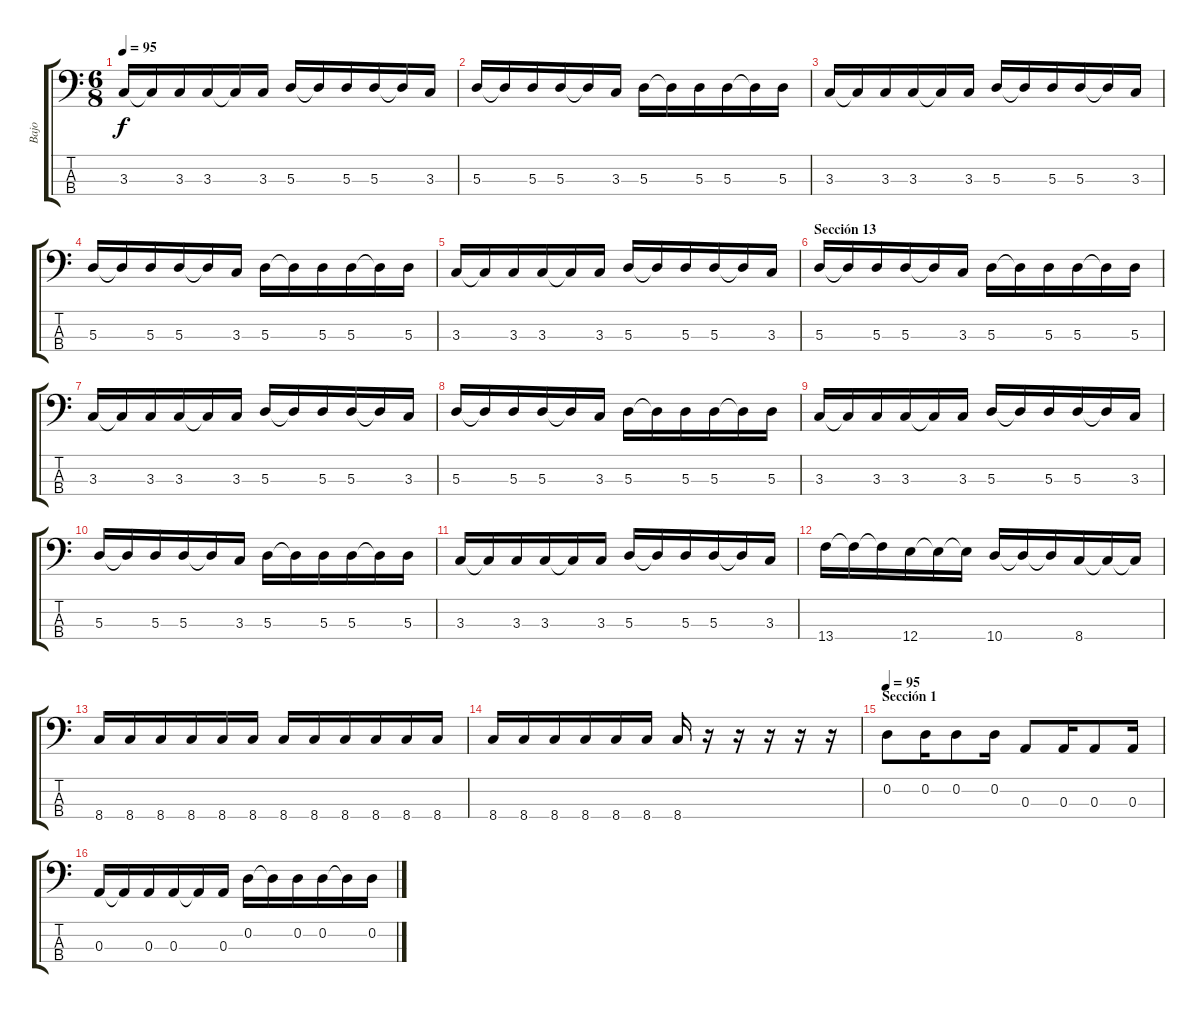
\track ("Bajo" "Bajo") {instrument electricbassfinger}
\staff {score tabs}
\tuning (G2 D2 A1 E1) {hide}
\ts (6 8)
\tempo 95
\clef f4
\ks c
3.3.16{dy f} 3.3{t}.16 3.3.16 3.3.16 3.3{t}.16 3.3.16 5.3.16 5.3{t}.16 5.3.16 5.3.16 5.3{t}.16 3.3.16 |
5.3.16 5.3{t}.16 5.3.16 5.3.16 5.3{t}.16 3.3.16 5.3.16 5.3{t}.16 5.3.16 5.3.16 5.3{t}.16 5.3.16 |
3.3.16 3.3{t}.16 3.3.16 3.3.16 3.3{t}.16 3.3.16 5.3.16 5.3{t}.16 5.3.16 5.3.16 5.3{t}.16 3.3.16 |
5.3.16 5.3{t}.16 5.3.16 5.3.16 5.3{t}.16 3.3.16 5.3.16 5.3{t}.16 5.3.16 5.3.16 5.3{t}.16 5.3.16 |
3.3.16 3.3{t}.16 3.3.16 3.3.16 3.3{t}.16 3.3.16 5.3.16 5.3{t}.16 5.3.16 5.3.16 5.3{t}.16 3.3.16 |
\section ("" "Sección 13")
5.3.16 5.3{t}.16 5.3.16 5.3.16 5.3{t}.16 3.3.16 5.3.16 5.3{t}.16 5.3.16 5.3.16 5.3{t}.16 5.3.16 |
3.3.16 3.3{t}.16 3.3.16 3.3.16 3.3{t}.16 3.3.16 5.3.16 5.3{t}.16 5.3.16 5.3.16 5.3{t}.16 3.3.16 |
5.3.16 5.3{t}.16 5.3.16 5.3.16 5.3{t}.16 3.3.16 5.3.16 5.3{t}.16 5.3.16 5.3.16 5.3{t}.16 5.3.16 |
3.3.16 3.3{t}.16 3.3.16 3.3.16 3.3{t}.16 3.3.16 5.3.16 5.3{t}.16 5.3.16 5.3.16 5.3{t}.16 3.3.16 |
5.3.16 5.3{t}.16 5.3.16 5.3.16 5.3{t}.16 3.3.16 5.3.16 5.3{t}.16 5.3.16 5.3.16 5.3{t}.16 5.3.16 |
3.3.16 3.3{t}.16 3.3.16 3.3.16 3.3{t}.16 3.3.16 5.3.16 5.3{t}.16 5.3.16 5.3.16 5.3{t}.16 3.3.16 |
13.4.16 13.4{t}.16 13.4{t}.16 12.4.16 12.4{t}.16 12.4{t}.16 10.4.16 10.4{t}.16 10.4{t}.16 8.4.16 8.4{t}.16 8.4{t}.16 |
8.4.16 8.4.16 8.4.16 8.4.16 8.4.16 8.4.16 8.4.16 8.4.16 8.4.16 8.4.16 8.4.16 8.4.16 |
8.4.16 8.4.16 8.4.16 8.4.16 8.4.16 8.4.16 8.4.16 r.16 r.16 r.16 r.16 r.16 |
\section ("" "Sección 1")
\tempo 95
0.2.8 0.2.16 0.2.8 0.2.16 0.3.8 0.3.16 0.3.8 0.3.16 |
0.3.16 0.3{t}.16 0.3.16 0.3.16 0.3{t}.16 0.3.16 0.2.16 0.2{t}.16 0.2.16 0.2.16 0.2{t}.16 0.2.16
